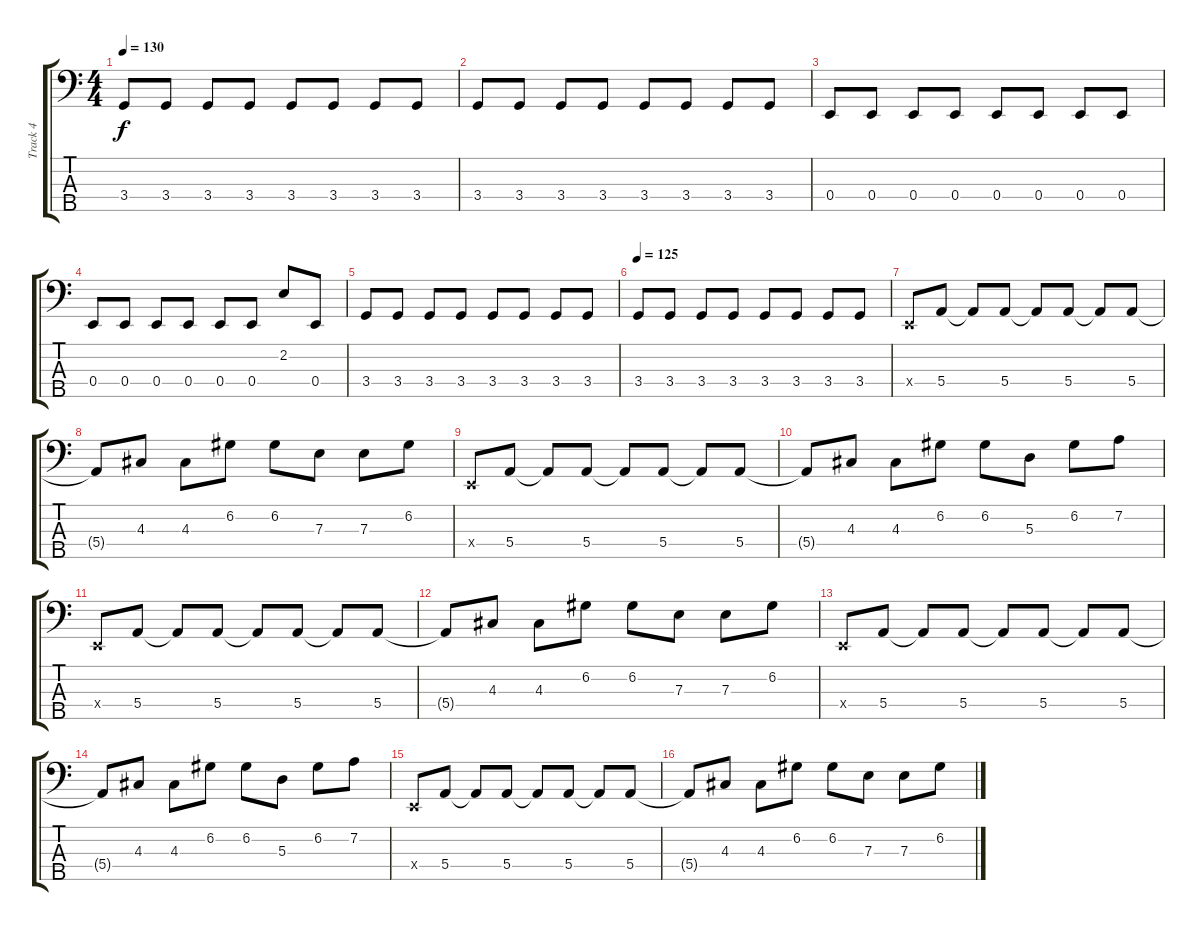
\track ("Track 4" "Track 4") {instrument electricbassfinger}
\staff {score tabs}
\tuning (G2 D2 A1 E1 B0) {hide}
\ts (4 4)
\tempo 130
\clef f4
\ks c
3.4.8{dy f} 3.4.8 3.4.8 3.4.8 3.4.8 3.4.8 3.4.8 3.4.8 |
3.4.8 3.4.8 3.4.8 3.4.8 3.4.8 3.4.8 3.4.8 3.4.8 |
0.4.8 0.4.8 0.4.8 0.4.8 0.4.8 0.4.8 0.4.8 0.4.8 |
0.4.8 0.4.8 0.4.8 0.4.8 0.4.8 0.4.8 2.2.8 0.4.8 |
3.4.8 3.4.8 3.4.8 3.4.8 3.4.8 3.4.8 3.4.8 3.4.8 |
\tempo 125
3.4.8 3.4.8 3.4.8 3.4.8 3.4.8 3.4.8 3.4.8 3.4.8 |
0.4{x}.8 5.4.8 5.4{t}.8 5.4.8 5.4{t}.8 5.4.8 5.4{t}.8 5.4.8 |
5.4{t}.8 4.3.8 4.3.8 6.2.8 6.2.8 7.3.8 7.3.8 6.2.8 |
0.4{x}.8 5.4.8 5.4{t}.8 5.4.8 5.4{t}.8 5.4.8 5.4{t}.8 5.4.8 |
5.4{t}.8 4.3.8 4.3.8 6.2.8 6.2.8 5.3.8 6.2.8 7.2.8 |
0.4{x}.8 5.4.8 5.4{t}.8 5.4.8 5.4{t}.8 5.4.8 5.4{t}.8 5.4.8 |
5.4{t}.8 4.3.8 4.3.8 6.2.8 6.2.8 7.3.8 7.3.8 6.2.8 |
0.4{x}.8 5.4.8 5.4{t}.8 5.4.8 5.4{t}.8 5.4.8 5.4{t}.8 5.4.8 |
5.4{t}.8 4.3.8 4.3.8 6.2.8 6.2.8 5.3.8 6.2.8 7.2.8 |
0.4{x}.8 5.4.8 5.4{t}.8 5.4.8 5.4{t}.8 5.4.8 5.4{t}.8 5.4.8 |
5.4{t}.8 4.3.8 4.3.8 6.2.8 6.2.8 7.3.8 7.3.8 6.2.8
